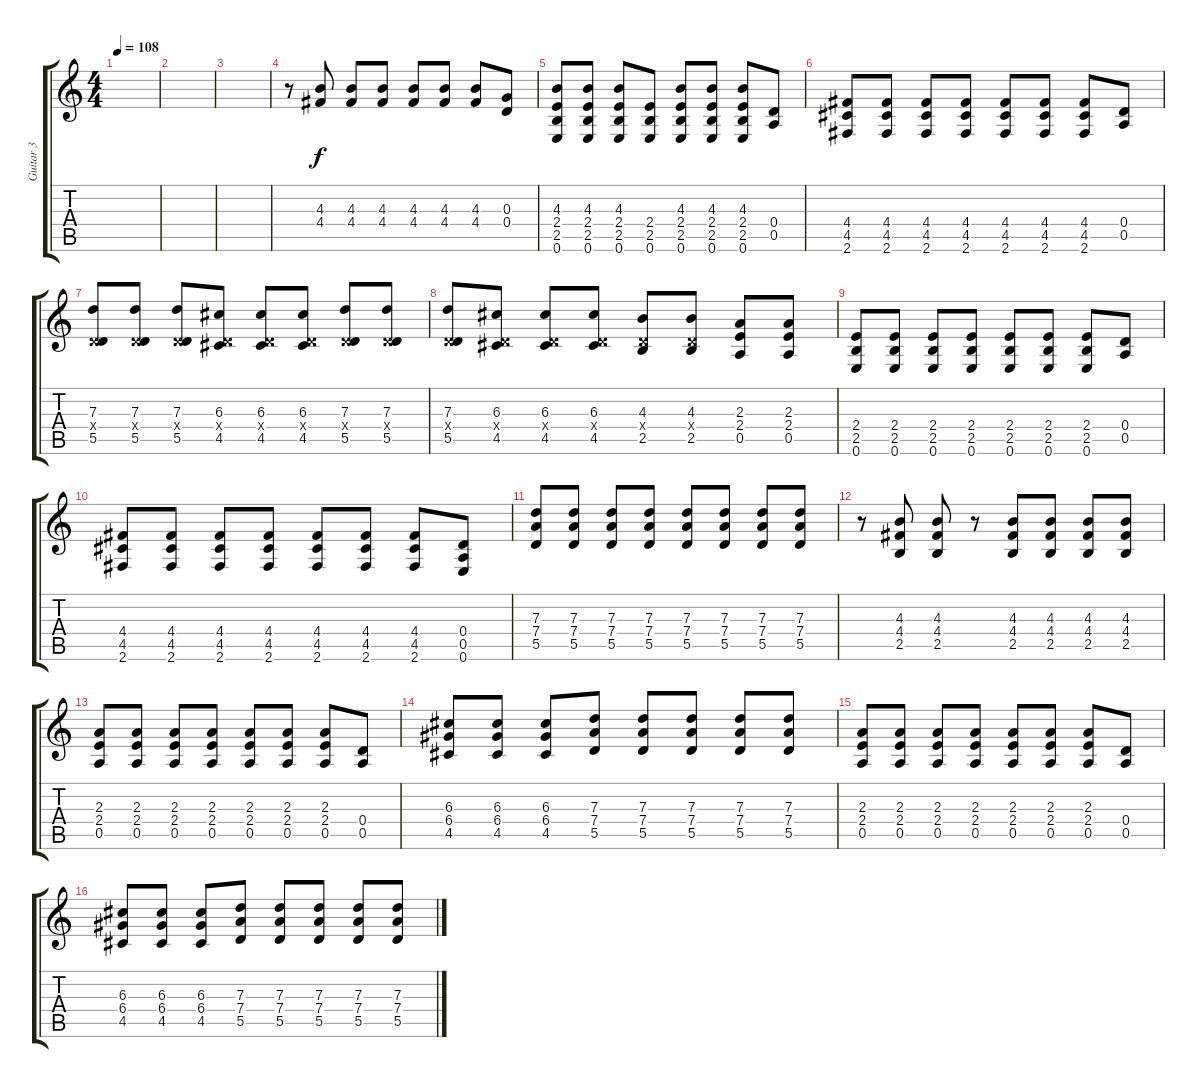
\track ("Guitar 3" "Guitar 3") {instrument distortionguitar}
\staff {score tabs}
\tuning (E4 B3 G3 D3 A2 E2) {hide}
\ts (4 4)
\tempo 108
\clef g2
\ks c
|
|
|
r.8 (4.3 4.4).8 (4.3 4.4).8 (4.3 4.4).8 (4.3 4.4).8 (4.3 4.4).8 (4.3 4.4).8 (0.3 0.4).8 |
(4.3 2.4 2.5 0.6).8 (4.3 2.4 2.5 0.6).8 (4.3 2.4 2.5 0.6).8 (2.4 2.5 0.6).8 (4.3 2.4 2.5 0.6).8 (4.3 2.4 2.5 0.6).8 (4.3 2.4 2.5 0.6).8 (0.4 0.5).8 |
(4.4 4.5 2.6).8 (4.4 4.5 2.6).8 (4.4 4.5 2.6).8 (4.4 4.5 2.6).8 (4.4 4.5 2.6).8 (4.4 4.5 2.6).8 (4.4 4.5 2.6).8 (0.4 0.5).8 |
(7.3 0.4{x} 5.5).8 (7.3 0.4{x} 5.5).8 (7.3 0.4{x} 5.5).8 (6.3 0.4{x} 4.5).8 (6.3 0.4{x} 4.5).8 (6.3 0.4{x} 4.5).8 (7.3 0.4{x} 5.5).8 (7.3 0.4{x} 5.5).8 |
(7.3 0.4{x} 5.5).8 (6.3 0.4{x} 4.5).8 (6.3 0.4{x} 4.5).8 (6.3 0.4{x} 4.5).8 (4.3 0.4{x} 2.5).8 (4.3 0.4{x} 2.5).8 (2.3 2.4 0.5).8 (2.3 2.4 0.5).8 |
(2.4 2.5 0.6).8 (2.4 2.5 0.6).8 (2.4 2.5 0.6).8 (2.4 2.5 0.6).8 (2.4 2.5 0.6).8 (2.4 2.5 0.6).8 (2.4 2.5 0.6).8 (0.4 0.5).8 |
(4.4 4.5 2.6).8 (4.4 4.5 2.6).8 (4.4 4.5 2.6).8 (4.4 4.5 2.6).8 (4.4 4.5 2.6).8 (4.4 4.5 2.6).8 (4.4 4.5 2.6).8 (0.4 0.5 0.6).8 |
(7.3 7.4 5.5).8 (7.3 7.4 5.5).8 (7.3 7.4 5.5).8 (7.3 7.4 5.5).8 (7.3 7.4 5.5).8 (7.3 7.4 5.5).8 (7.3 7.4 5.5).8 (7.3 7.4 5.5).8 |
r.8 (4.3 4.4 2.5).8 (4.3 4.4 2.5).8 r.8 (4.3 4.4 2.5).8 (4.3 4.4 2.5).8 (4.3 4.4 2.5).8 (4.3 4.4 2.5).8 |
(2.3 2.4 0.5).8 (2.3 2.4 0.5).8 (2.3 2.4 0.5).8 (2.3 2.4 0.5).8 (2.3 2.4 0.5).8 (2.3 2.4 0.5).8 (2.3 2.4 0.5).8 (0.4 0.5).8 |
(6.3 6.4 4.5).8 (6.3 6.4 4.5).8 (6.3 6.4 4.5).8 (7.3 7.4 5.5).8 (7.3 7.4 5.5).8 (7.3 7.4 5.5).8 (7.3 7.4 5.5).8 (7.3 7.4 5.5).8 |
(2.3 2.4 0.5).8 (2.3 2.4 0.5).8 (2.3 2.4 0.5).8 (2.3 2.4 0.5).8 (2.3 2.4 0.5).8 (2.3 2.4 0.5).8 (2.3 2.4 0.5).8 (0.4 0.5).8 |
(6.3 6.4 4.5).8 (6.3 6.4 4.5).8 (6.3 6.4 4.5).8 (7.3 7.4 5.5).8 (7.3 7.4 5.5).8 (7.3 7.4 5.5).8 (7.3 7.4 5.5).8 (7.3{ss} 7.4{ss} 5.5{ss}).8
